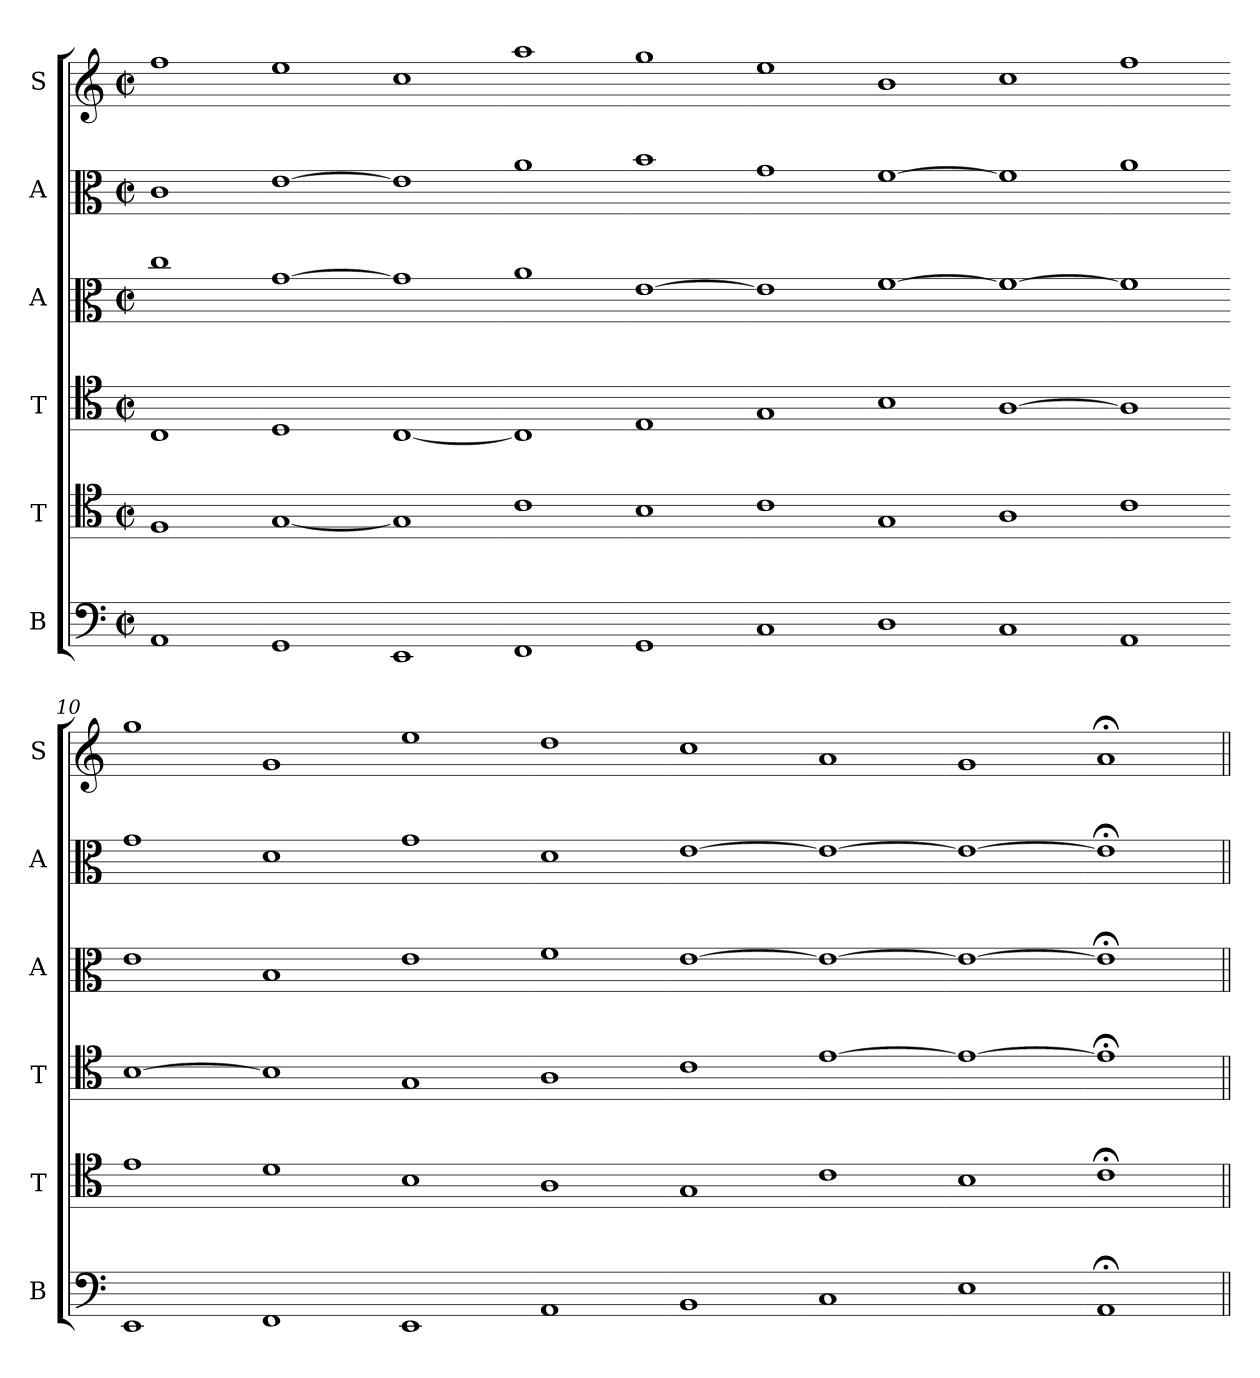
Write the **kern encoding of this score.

**kern	**kern	**kern	**kern	**kern	**kern
*part6	*part5	*part4	*part3	*part2	*part1
*staff6	*staff5	*staff4	*staff3	*staff2	*staff1
*I"B	*I"T	*I"T	*I"A	*I"A	*I"S
*I'B	*I'T	*I'T	*I'A	*I'A	*I'S
*clefF4	*clefC4	*clefC4	*clefC3	*clefC3	*clefG2
*k[]	*k[]	*k[]	*k[]	*k[]	*k[]
*M2/2	*M2/2	*M2/2	*M2/2	*M2/2	*M2/2
*met(c|)	*met(c|)	*met(c|)	*met(c|)	*met(c|)	*met(c|)
*MM208	*MM208	*MM208	*MM208	*MM208	*MM208
=1	=1	=1	=1	=1	=1
1AA	1F	1C	1cc	1c	1ff
=2-	=2-	=2-	=2-	=2-	=2-
1GG	[1G	1D	[1g	[1e	1ee
=3-	=3-	=3-	=3-	=3-	=3-
1EE	1G]	[1C	1g]	1e]	1cc
=4-	=4-	=4-	=4-	=4-	=4-
1FF	1c	1C]	1a	1a	1aa
=5-	=5-	=5-	=5-	=5-	=5-
1GG	1B	1E	[1e	1b	1gg
=6-	=6-	=6-	=6-	=6-	=6-
1C	1c	1G	1e]	1g	1ee
=7-	=7-	=7-	=7-	=7-	=7-
1D	1G	1B	[1f	[1f	1b
=8-	=8-	=8-	=8-	=8-	=8-
1C	1A	[1A	1f_	1f]	1cc
=9-	=9-	=9-	=9-	=9-	=9-
1AA	1c	1A]	1f]	1a	1ff
=10-	=10-	=10-	=10-	=10-	=10-
1EE	1e	[1B	1e	1g	1gg
=11-	=11-	=11-	=11-	=11-	=11-
1FF	1d	1B]	1B	1d	1g
=12-	=12-	=12-	=12-	=12-	=12-
1EE	1B	1G	1e	1g	1ee
=13-	=13-	=13-	=13-	=13-	=13-
1AA	1A	1A	1f	1d	1dd
=14-	=14-	=14-	=14-	=14-	=14-
1BB	1G	1c	[1e	[1e	1cc
=15-	=15-	=15-	=15-	=15-	=15-
1C	1c	[1e	1e_	1e_	1a
=16-	=16-	=16-	=16-	=16-	=16-
1E	1B	1e_	1e_	1e_	1g
=17-	=17-	=17-	=17-	=17-	=17-
1AA;<	1c;<	1e;<]	1e;<]	1e;]	1a;<
=||	=||	=||	=||	=||	=||
*-	*-	*-	*-	*-	*-
